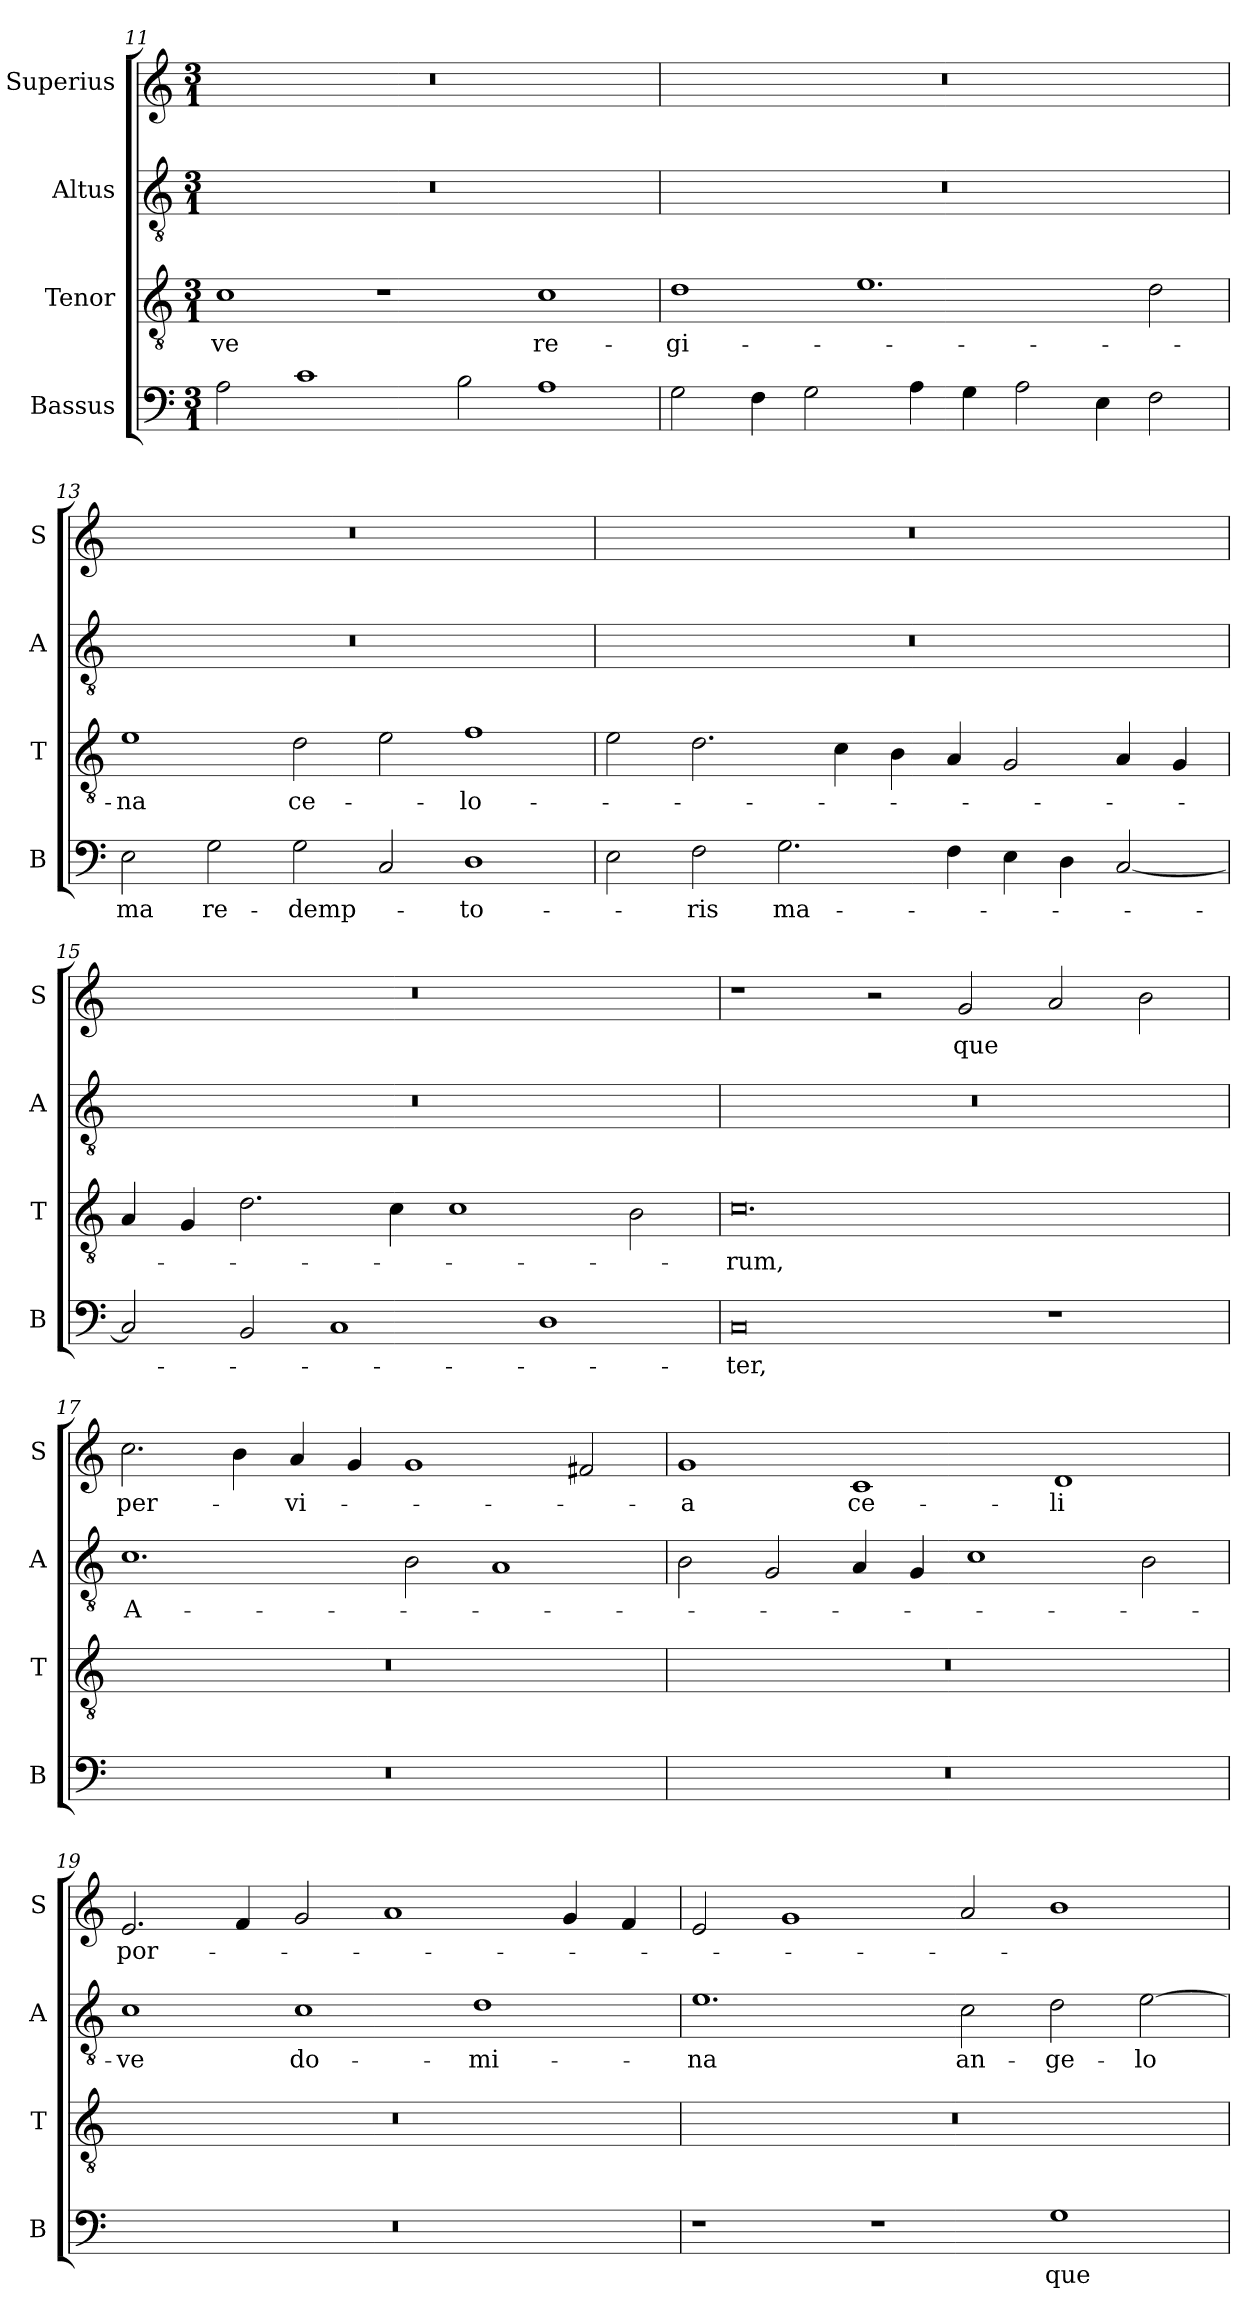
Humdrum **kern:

**kern	**text	**kern	**text	**kern	**text	**kern	**text
*part4	*part4	*part3	*part3	*part2	*part2	*part1	*part1
*staff4	*staff4	*staff3	*staff3	*staff2	*staff2	*staff1	*staff1
*I"Bassus	*	*I"Tenor	*	*I"Altus	*	*I"Superius	*
*I'B	*	*I'T	*	*I'A	*	*I'S	*
*clefF4	*	*clefGv2	*	*clefGv2	*	*clefG2	*
*k[]	*	*k[]	*	*k[]	*	*k[]	*
*M3/1	*	*M3/1	*	*M3/1	*	*M3/1	*
=11	=11	=11	=11	=11	=11	=11	=11
2A\	.	1c	-ve	0.r	.	0.r	.
1c	.	.	.	.	.	.	.
.	.	1r	.	.	.	.	.
2B\	.	.	.	.	.	.	.
1A	.	1c	re-	.	.	.	.
=12	=12	=12	=12	=12	=12	=12	=12
2G\	.	1d	-gi-	0.r	.	0.r	.
4F\	.	.	.	.	.	.	.
2G\	.	.	.	.	.	.	.
.	.	1.e	.	.	.	.	.
4A\	.	.	.	.	.	.	.
4G\	.	.	.	.	.	.	.
2A\	.	.	.	.	.	.	.
4E\	.	.	.	.	.	.	.
2F\	.	2d\	.	.	.	.	.
=13	=13	=13	=13	=13	=13	=13	=13
2E\	-ma	1e	-na	0.r	.	0.r	.
2G\	re-	.	.	.	.	.	.
2G\	-demp-	2d\	ce-	.	.	.	.
2C/	.	2e\	.	.	.	.	.
1D	-to-	1f	-lo-	.	.	.	.
=14	=14	=14	=14	=14	=14	=14	=14
2E\	.	2e\	.	0.r	.	0.r	.
2F\	-ris	2.d\	.	.	.	.	.
2.G\	ma-	.	.	.	.	.	.
.	.	4c\	.	.	.	.	.
.	.	4B\	.	.	.	.	.
4F\	.	4A/	.	.	.	.	.
4E\	.	2G/	.	.	.	.	.
4D\	.	.	.	.	.	.	.
[2C/	.	4A/	.	.	.	.	.
.	.	4G/	.	.	.	.	.
=15	=15	=15	=15	=15	=15	=15	=15
2C/]	.	4A/	.	0.r	.	0.r	.
.	.	4G/	.	.	.	.	.
2BB/	.	2.d\	.	.	.	.	.
1C	.	.	.	.	.	.	.
.	.	4c\	.	.	.	.	.
.	.	1c	.	.	.	.	.
1D	.	.	.	.	.	.	.
.	.	2B\	.	.	.	.	.
=16	=16	=16	=16	=16	=16	=16	=16
0C	-ter,	0.c	-rum,	0.r	.	1r	.
.	.	.	.	.	.	2r	.
.	.	.	.	.	.	2g/	que
1r	.	.	.	.	.	2a/	.
.	.	.	.	.	.	2b\	.
=17	=17	=17	=17	=17	=17	=17	=17
0.r	.	0.r	.	1.c	A-	2.cc\	per-
.	.	.	.	.	.	4b\	.
.	.	.	.	.	.	4a/	-vi-
.	.	.	.	.	.	4g/	.
.	.	.	.	2B\	.	1g	.
.	.	.	.	1A	.	.	.
.	.	.	.	.	.	2f#X/	.
=18	=18	=18	=18	=18	=18	=18	=18
0.r	.	0.r	.	2B\	.	1g	-a
.	.	.	.	2G/	.	.	.
.	.	.	.	4A/	.	1c	ce-
.	.	.	.	4G/	.	.	.
.	.	.	.	1c	.	.	.
.	.	.	.	.	.	1d	-li
.	.	.	.	2B\	.	.	.
=19	=19	=19	=19	=19	=19	=19	=19
0.r	.	0.r	.	1c	-ve	2.e/	por-
.	.	.	.	.	.	4f/	.
.	.	.	.	1c	do-	2g/	.
.	.	.	.	.	.	1a	.
.	.	.	.	1d	-mi-	.	.
.	.	.	.	.	.	4g/	.
.	.	.	.	.	.	4f/	.
=20	=20	=20	=20	=20	=20	=20	=20
1r	.	0.r	.	1.e	-na	2e/	.
.	.	.	.	.	.	1g	.
1r	.	.	.	.	.	.	.
.	.	.	.	2c\	an-	2a/	.
1G	que	.	.	2d\	-ge-	1b	.
.	.	.	.	[2e\	-lo-	.	.
=	=	=	=	=	=	=	=
*-	*-	*-	*-	*-	*-	*-	*-
